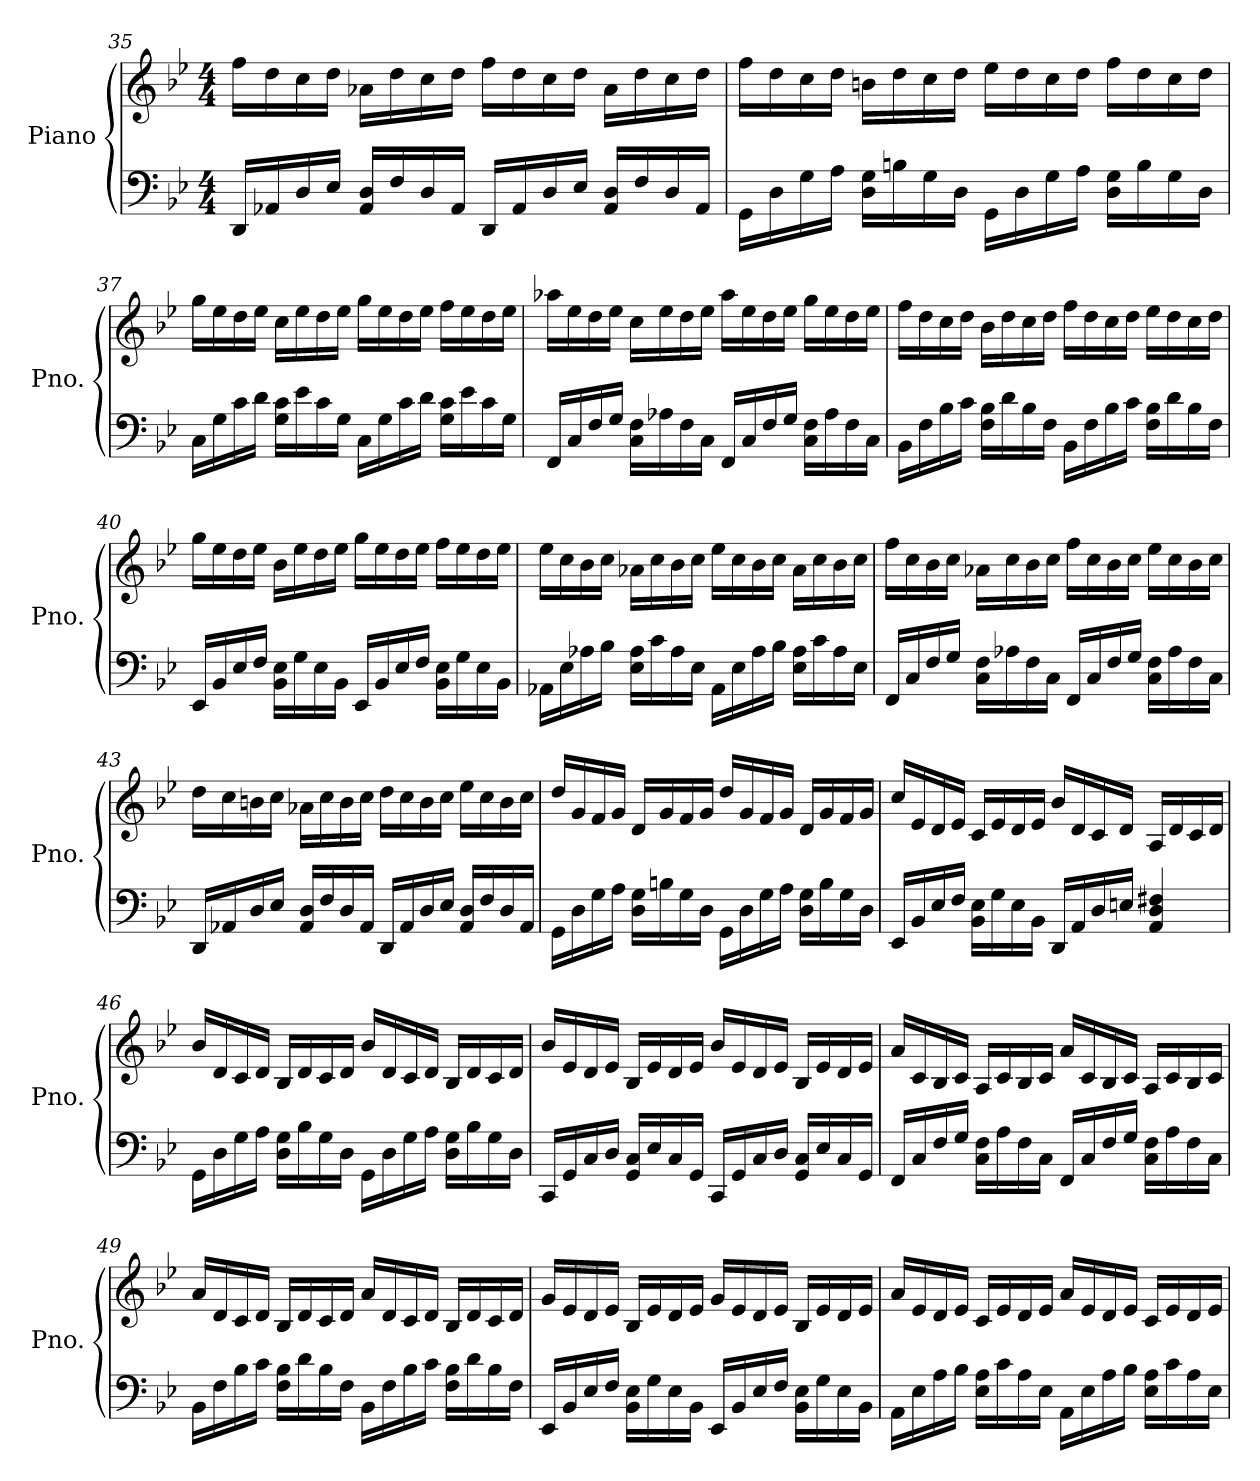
**kern	**kern
*part1	*part1
*staff2	*staff1
*I"Piano	*
*I'Pno.	*
*clefF4	*clefG2
*k[b-e-]	*k[b-e-]
*M4/4	*M4/4
=35	=35
16DD/LL	16ff\LL
16AA-X/	16dd\
16D/	16cc\
16E-/JJ	16dd\JJ
16AA-/ 16D/LL	16a-X\LL
16F/	16dd\
16D/	16cc\
16AA-/JJ	16dd\JJ
16DD/LL	16ff\LL
16AA-/	16dd\
16D/	16cc\
16E-/JJ	16dd\JJ
16AA-/ 16D/LL	16a-\LL
16F/	16dd\
16D/	16cc\
16AA-/JJ	16dd\JJ
!!LO:LB:g=z
=36	=36
16GG\LL	16ff\LL
16D\	16dd\
16G\	16cc\
16A\JJ	16dd\JJ
16D\ 16G\LL	16bn\LL
16Bn\	16dd\
16G\	16cc\
16D\JJ	16dd\JJ
16GG\LL	16ee-\LL
16D\	16dd\
16G\	16cc\
16A\JJ	16dd\JJ
16D\ 16G\LL	16ff\LL
16B\	16dd\
16G\	16cc\
16D\JJ	16dd\JJ
=37	=37
16C\LL	16gg\LL
16G\	16ee-\
16c\	16dd\
16d\JJ	16ee-\JJ
16G\ 16c\LL	16cc\LL
16e-\	16ee-\
16c\	16dd\
16G\JJ	16ee-\JJ
16C\LL	16gg\LL
16G\	16ee-\
16c\	16dd\
16d\JJ	16ee-\JJ
16G\ 16c\LL	16ff\LL
16e-\	16ee-\
16c\	16dd\
16G\JJ	16ee-\JJ
!!LO:LB:g=z
=38	=38
16FF/LL	16aa-X\LL
16C/	16ee-\
16F/	16dd\
16G/JJ	16ee-\JJ
16C\ 16F\LL	16cc\LL
16A-X\	16ee-\
16F\	16dd\
16C\JJ	16ee-\JJ
16FF/LL	16aa-\LL
16C/	16ee-\
16F/	16dd\
16G/JJ	16ee-\JJ
16C\ 16F\LL	16gg\LL
16A-\	16ee-\
16F\	16dd\
16C\JJ	16ee-\JJ
=39	=39
16BB-\LL	16ff\LL
16F\	16dd\
16B-\	16cc\
16c\JJ	16dd\JJ
16F\ 16B-\LL	16b-\LL
16d\	16dd\
16B-\	16cc\
16F\JJ	16dd\JJ
16BB-\LL	16ff\LL
16F\	16dd\
16B-\	16cc\
16c\JJ	16dd\JJ
16F\ 16B-\LL	16ee-\LL
16d\	16dd\
16B-\	16cc\
16F\JJ	16dd\JJ
!!LO:LB:g=z
=40	=40
16EE-/LL	16gg\LL
16BB-/	16ee-\
16E-/	16dd\
16F/JJ	16ee-\JJ
16BB-\ 16E-\LL	16b-\LL
16G\	16ee-\
16E-\	16dd\
16BB-\JJ	16ee-\JJ
16EE-/LL	16gg\LL
16BB-/	16ee-\
16E-/	16dd\
16F/JJ	16ee-\JJ
16BB-\ 16E-\LL	16ff\LL
16G\	16ee-\
16E-\	16dd\
16BB-\JJ	16ee-\JJ
=41	=41
16AA-X\LL	16ee-\LL
16E-\	16cc\
16A-X\	16b-\
16B-\JJ	16cc\JJ
16E-\ 16A-\LL	16a-X\LL
16c\	16cc\
16A-\	16b-\
16E-\JJ	16cc\JJ
16AA-\LL	16ee-\LL
16E-\	16cc\
16A-\	16b-\
16B-\JJ	16cc\JJ
16E-\ 16A-\LL	16a-\LL
16c\	16cc\
16A-\	16b-\
16E-\JJ	16cc\JJ
!!LO:LB:g=z
=42	=42
16FF/LL	16ff\LL
16C/	16cc\
16F/	16b-\
16G/JJ	16cc\JJ
16C\ 16F\LL	16a-X\LL
16A-X\	16cc\
16F\	16b-\
16C\JJ	16cc\JJ
16FF/LL	16ff\LL
16C/	16cc\
16F/	16b-\
16G/JJ	16cc\JJ
16C\ 16F\LL	16ee-\LL
16A-\	16cc\
16F\	16b-\
16C\JJ	16cc\JJ
=43	=43
16DD/LL	16dd\LL
16AA-X/	16cc\
16D/	16bn\
16E-/JJ	16cc\JJ
16AA-/ 16D/LL	16a-X\LL
16F/	16cc\
16D/	16b\
16AA-/JJ	16cc\JJ
16DD/LL	16dd\LL
16AA-/	16cc\
16D/	16b\
16E-/JJ	16cc\JJ
16AA-/ 16D/LL	16ee-\LL
16F/	16cc\
16D/	16b\
16AA-/JJ	16cc\JJ
!!LO:PB:g=z
=44	=44
16GG\LL	16dd/LL
16D\	16g/
16G\	16f/
16A\JJ	16g/JJ
16D\ 16G\LL	16d/LL
16Bn\	16g/
16G\	16f/
16D\JJ	16g/JJ
16GG\LL	16dd/LL
16D\	16g/
16G\	16f/
16A\JJ	16g/JJ
16D\ 16G\LL	16d/LL
16B\	16g/
16G\	16f/
16D\JJ	16g/JJ
=45	=45
16EE-/LL	16cc/LL
16BB-/	16e-/
16E-/	16d/
16F/JJ	16e-/JJ
16BB-\ 16E-\LL	16c/LL
16G\	16e-/
16E-\	16d/
16BB-\JJ	16e-/JJ
16DD/LL	16b-/LL
16AA/	16d/
16D/	16c/
16En/JJ	16d/JJ
4AA/ 4D/ 4F#X/	16A/LL
.	16d/
.	16c/
.	16d/JJ
!!LO:LB:g=z
=46	=46
16GG\LL	16b-/LL
16D\	16d/
16G\	16c/
16A\JJ	16d/JJ
16D\ 16G\LL	16B-/LL
16B-\	16d/
16G\	16c/
16D\JJ	16d/JJ
16GG\LL	16b-/LL
16D\	16d/
16G\	16c/
16A\JJ	16d/JJ
16D\ 16G\LL	16B-/LL
16B-\	16d/
16G\	16c/
16D\JJ	16d/JJ
=47	=47
16CC/LL	16b-/LL
16GG/	16e-/
16C/	16d/
16D/JJ	16e-/JJ
16GG/ 16C/LL	16B-/LL
16E-/	16e-/
16C/	16d/
16GG/JJ	16e-/JJ
16CC/LL	16b-/LL
16GG/	16e-/
16C/	16d/
16D/JJ	16e-/JJ
16GG/ 16C/LL	16B-/LL
16E-/	16e-/
16C/	16d/
16GG/JJ	16e-/JJ
!!LO:LB:g=z
=48	=48
16FF/LL	16a/LL
16C/	16c/
16F/	16B-/
16G/JJ	16c/JJ
16C\ 16F\LL	16A/LL
16A\	16c/
16F\	16B-/
16C\JJ	16c/JJ
16FF/LL	16a/LL
16C/	16c/
16F/	16B-/
16G/JJ	16c/JJ
16C\ 16F\LL	16A/LL
16A\	16c/
16F\	16B-/
16C\JJ	16c/JJ
=49	=49
16BB-\LL	16a/LL
16F\	16d/
16B-\	16c/
16c\JJ	16d/JJ
16F\ 16B-\LL	16B-/LL
16d\	16d/
16B-\	16c/
16F\JJ	16d/JJ
16BB-\LL	16a/LL
16F\	16d/
16B-\	16c/
16c\JJ	16d/JJ
16F\ 16B-\LL	16B-/LL
16d\	16d/
16B-\	16c/
16F\JJ	16d/JJ
!!LO:LB:g=z
=50	=50
16EE-/LL	16g/LL
16BB-/	16e-/
16E-/	16d/
16F/JJ	16e-/JJ
16BB-\ 16E-\LL	16B-/LL
16G\	16e-/
16E-\	16d/
16BB-\JJ	16e-/JJ
16EE-/LL	16g/LL
16BB-/	16e-/
16E-/	16d/
16F/JJ	16e-/JJ
16BB-\ 16E-\LL	16B-/LL
16G\	16e-/
16E-\	16d/
16BB-\JJ	16e-/JJ
=51	=51
16AA\LL	16a/LL
16E-\	16e-/
16A\	16d/
16B-\JJ	16e-/JJ
16E-\ 16A\LL	16c/LL
16c\	16e-/
16A\	16d/
16E-\JJ	16e-/JJ
16AA\LL	16a/LL
16E-\	16e-/
16A\	16d/
16B-\JJ	16e-/JJ
16E-\ 16A\LL	16c/LL
16c\	16e-/
16A\	16d/
16E-\JJ	16e-/JJ
=	=
*-	*-
